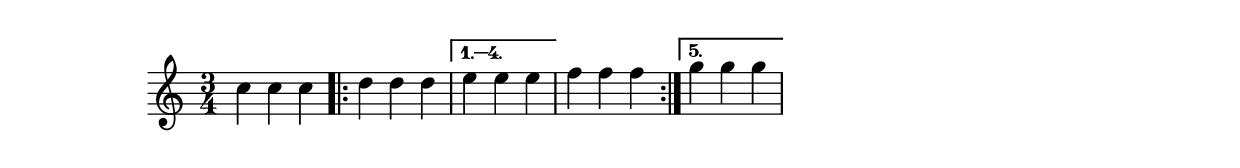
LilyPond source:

%% DO NOT EDIT this file manually; it is automatically
%% generated from LSR http://lsr.dsi.unimi.it
%% Make any changes in LSR itself, or in Documentation/snippets/new/ ,
%% and then run scripts/auxiliar/makelsr.py
%%
%% This file is in the public domain.
\version "2.14.0"

\header {
  lsrtags = "repeats"

%% Translation of GIT committish: 6977ddc9a3b63ea810eaecb864269c7d847ccf98
  texidoces = "
De forma predeterminada, los corchetes de primera y segunda vez se
trazan encima de los finales alternativos completos, pero es posible
acortartlos estableciendo un valor cierto para
@code{voltaSpannerDuration}.  En el ejemplo siguiente, el corchete
sólo dura un compás, que corresponde a una duración de 3/4.

"
  doctitlees = "Acortar los corchetes de primera y segunda vez"


%% Translation of GIT committish: 0a868be38a775ecb1ef935b079000cebbc64de40
  texidocde = "
Volta-Klammern werden normalerweise über alle Noten der Klammer gezogen, aber
es ist möglich sie zu verkürzen.  Hierzu muss
@code{voltaSpannerDuration} definiert werden, in dem Beispiel etwa als
3/4, sodass die Klammer nur einen Takt dauert.

"
  doctitlede = "Volta-Klammern verkürzen"

%% Translation of GIT committish: 3b125956b08d27ef39cd48bfa3a2f1e1bb2ae8b4
  texidocfr = "
Les crochets indiquant les fins alternatives s'étalent tout au long de
celle-ci.  On peut les raccourcir en définissant la propriété
@code{voltaSpannerDuration}.  Dans l'exemple suivant, le crochet ne se
prolonge que sur une mesure à 3/4.

"
  doctitlefr = "Diminution de la taille du crochet d'alternative"


  texidoc = "
By default, the volta brackets will be drawn over all of the
alternative music, but it is possible to shorten them by setting
@code{voltaSpannerDuration}.  In the next example, the bracket only
lasts one measure, which is a duration of 3/4.

"
  doctitle = "Shortening volta brackets"
} % begin verbatim

\relative c'' {
  \time 3/4
  c4 c c
  \set Score.voltaSpannerDuration = #(ly:make-moment 3 4)
  \repeat volta 5 { d4 d d }
  \alternative {
    {
      e4 e e
      f4 f f
    }
    { g4 g g }
  }
}

